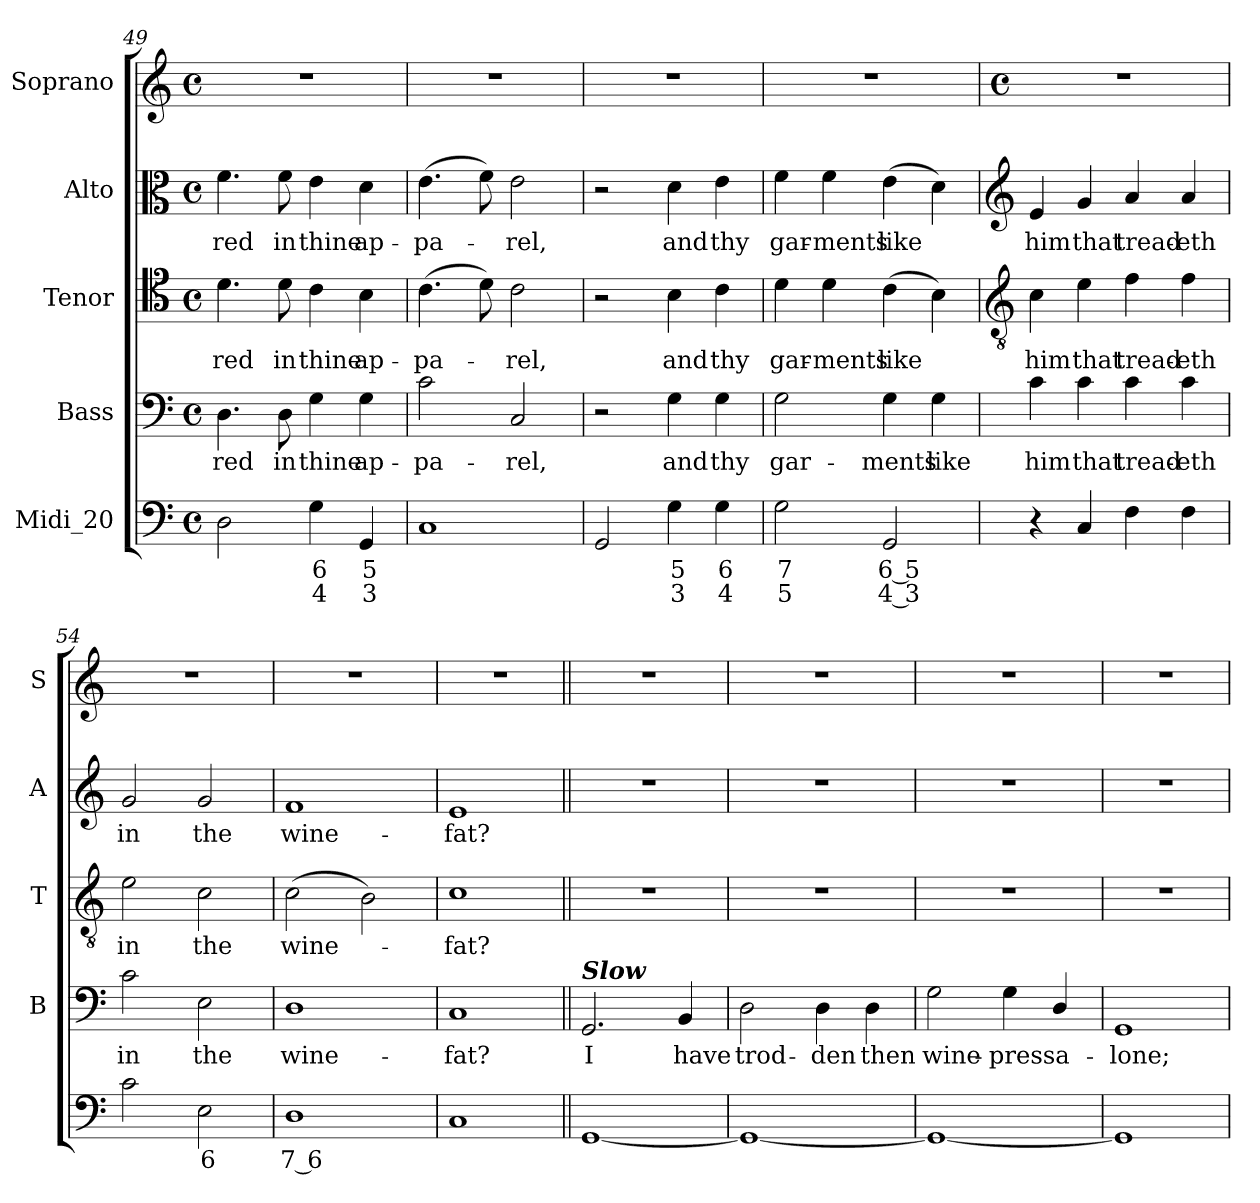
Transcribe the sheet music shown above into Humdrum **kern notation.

**kern	**text	**text	**kern	**text	**kern	**text	**kern	**text	**kern
*part5	*part5	*part5	*part4	*part4	*part3	*part3	*part2	*part2	*part1
*staff5	*staff5	*staff5	*staff4	*staff4	*staff3	*staff3	*staff2	*staff2	*staff1
*I"Midi_20	*	*	*I"Bass	*	*I"Tenor	*	*I"Alto	*	*I"Soprano
*	*	*	*I'B	*	*I'T	*	*I'A	*	*I'S
*clefF4	*	*	*clefF4	*	*clefC4	*	*clefC3	*	*clefG2
*k[]	*	*	*k[]	*	*k[]	*	*k[]	*	*k[]
*C:	*	*	*C:	*	*C:	*	*C:	*	*C:
*M4/4	*	*	*M4/4	*	*M4/4	*	*M4/4	*	*M4/4
*met(c)	*	*	*met(c)	*	*met(c)	*	*met(c)	*	*met(c)
=49	=49	=49	=49	=49	=49	=49	=49	=49	=49
!	!	!	!	!LO:LY:b	!	!LO:LY:b	!	!LO:LY:b	!
2D	.	.	4.D	red	4.d	red	4.f	red	1r
!	!	!	!	!LO:LY:b	!	!LO:LY:b	!	!LO:LY:b	!
.	.	.	8D	in	8d	in	8f	in	.
!	!LO:LY:b	!LO:LY:b	!	!LO:LY:b	!	!LO:LY:b	!	!LO:LY:b	!
4G	6	4	4G	thine	4c	thine	4e	thine	.
!	!LO:LY:b	!LO:LY:b	!	!LO:LY:b	!	!LO:LY:b	!	!LO:LY:b	!
4GG	5	3	4G	ap-	4B	ap-	4d	ap-	.
=50	=50	=50	=50	=50	=50	=50	=50	=50	=50
!	!	!	!	!LO:LY:b	!	!LO:LY:b	!	!LO:LY:b	!
1C	.	.	2c	-pa-	(>4.c	-pa-	(>4.e	-pa-	1r
.	.	.	.	.	8d)	.	8f)	.	.
!	!	!	!	!LO:LY:b	!	!LO:LY:b	!	!LO:LY:b	!
.	.	.	2C	-rel,	2c	rel,	2e	rel,	.
=51	=51	=51	=51	=51	=51	=51	=51	=51	=51
2GG	.	.	2r	.	2r	.	2r	.	1r
!	!LO:LY:b	!LO:LY:b	!	!LO:LY:b	!	!LO:LY:b	!	!LO:LY:b	!
4G	5	3	4G	and	4B	and	4d	and	.
!	!LO:LY:b	!LO:LY:b	!	!LO:LY:b	!	!LO:LY:b	!	!LO:LY:b	!
4G	6	4	4G	thy	4c	thy	4e	thy	.
=52	=52	=52	=52	=52	=52	=52	=52	=52	=52
!	!LO:LY:b	!LO:LY:b	!	!LO:LY:b	!	!LO:LY:b	!	!LO:LY:b	!
2G	7	5	2G	gar-	4d	gar-	4f	gar-	1r
!	!	!	!	!	!	!LO:LY:b	!	!LO:LY:b	!
.	.	.	.	.	4d	-ments	4f	-ments	.
!	!LO:LY:b	!LO:LY:b	!	!LO:LY:b	!	!LO:LY:b	!	!LO:LY:b	!
2GG	6 5	4 3	4G	-ments	(>4c	like	(>4e	like	.
!	!	!	!	!LO:LY:b	!	!	!	!	!
.	.	.	4G	like	4B)	.	4d)	.	.
!!LO:LB:g=z
=53	=53	=53	=53	=53	=53	=53	=53	=53	=53
*	*	*	*	*	*clefGv2	*	*clefG2	*	*
*	*	*	*	*	*	*	*	*	*M4/4
*	*	*	*	*	*	*	*	*	*met(c)
!	!	!	!	!LO:LY:b	!	!LO:LY:b	!	!LO:LY:b	!
4r	.	.	4c	him	4c	him	4e	him	1r
!	!	!	!	!LO:LY:b	!	!LO:LY:b	!	!LO:LY:b	!
4C	.	.	4c	that	4e	that	4g	that	.
!	!	!	!	!LO:LY:b	!	!LO:LY:b	!	!LO:LY:b	!
4F	.	.	4c	tread-	4f	tread-	4a	tread-	.
!	!	!	!	!LO:LY:b	!	!LO:LY:b	!	!LO:LY:b	!
4F	.	.	4c	-eth	4f	-eth	4a	-eth	.
=54	=54	=54	=54	=54	=54	=54	=54	=54	=54
!	!	!	!	!LO:LY:b	!	!LO:LY:b	!	!LO:LY:b	!
2c	.	.	2c	in	2e	in	2g	in	1r
!	!LO:LY:b	!	!	!LO:LY:b	!	!LO:LY:b	!	!LO:LY:b	!
2E	6	.	2E	the	2c	the	2g	the	.
=55	=55	=55	=55	=55	=55	=55	=55	=55	=55
!	!LO:LY:b	!	!	!LO:LY:b	!	!LO:LY:b	!	!LO:LY:b	!
1D	7 6	.	1D	wine-	(>2c	wine-	1f	wine-	1r
.	.	.	.	.	2B)	.	.	.	.
=56	=56	=56	=56	=56	=56	=56	=56	=56	=56
!	!	!	!	!LO:LY:b	!	!LO:LY:b	!	!LO:LY:b	!
1C	.	.	1C	-fat?	1c	fat?	1e	-fat?	1r
=57||	=57||	=57||	=57||	=57||	=57||	=57||	=57||	=57||	=57||
!	!	!	!LO:TX:a:Bi:t=Slow	!	!	!	!	!	!
!	!	!	!	!LO:LY:b	!	!	!	!	!
[1GG	.	.	2.GG	I	1r	.	1r	.	1r
!	!	!	!	!LO:LY:b	!	!	!	!	!
.	.	.	4BB	have	.	.	.	.	.
=58	=58	=58	=58	=58	=58	=58	=58	=58	=58
!	!	!	!	!LO:LY:b	!	!	!	!	!
1GG_	.	.	2D	trod-	1r	.	1r	.	1r
!	!	!	!	!LO:LY:b	!	!	!	!	!
.	.	.	4D	-den	.	.	.	.	.
!	!	!	!	!LO:LY:b	!	!	!	!	!
.	.	.	4D	then	.	.	.	.	.
=59	=59	=59	=59	=59	=59	=59	=59	=59	=59
!	!	!	!	!LO:LY:b	!	!	!	!	!
1GG_	.	.	2G	wine-	1r	.	1r	.	1r
!	!	!	!	!LO:LY:b	!	!	!	!	!
.	.	.	4G	-press	.	.	.	.	.
!	!	!	!	!LO:LY:b	!	!	!	!	!
.	.	.	4D/	a-	.	.	.	.	.
=60	=60	=60	=60	=60	=60	=60	=60	=60	=60
!	!	!	!	!LO:LY:b	!	!	!	!	!
1GG]	.	.	1GG	-lone;	1r	.	1r	.	1r
=	=	=	=	=	=	=	=	=	=
*-	*-	*-	*-	*-	*-	*-	*-	*-	*-
